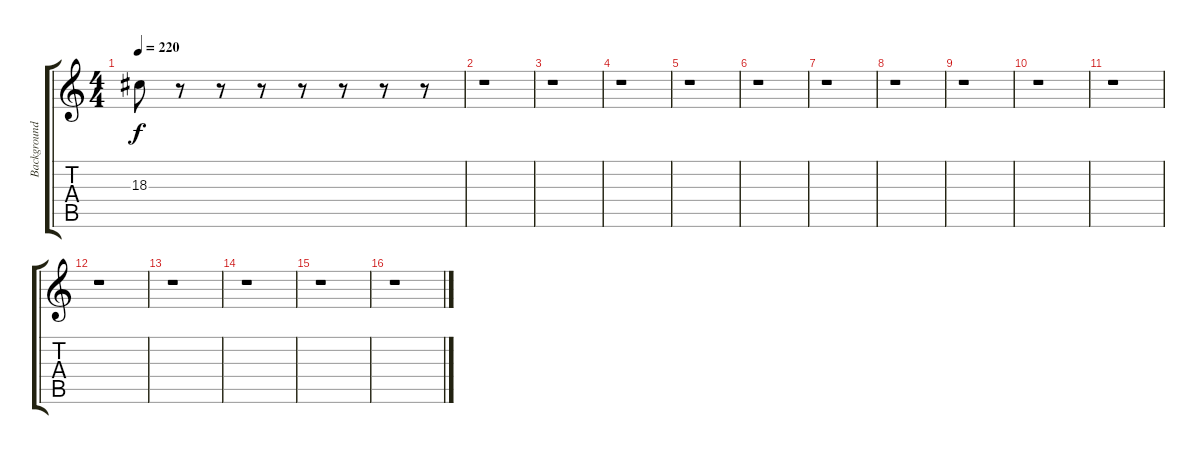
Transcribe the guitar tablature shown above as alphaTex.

\track ("Background" "Background") {instrument frenchhorn}
\staff {score tabs}
\tuning (E4 B3 G3 D3 A2 E2) {hide}
\ts (4 4)
\tempo 220
\clef g2
\ks c
18.3.8{dy f} r.8 r.8 r.8 r.8 r.8 r.8 r.8 |
r.1 |
r.1 |
r.1 |
r.1 |
r.1 |
r.1 |
r.1 |
r.1 |
r.1 |
r.1 |
r.1 |
r.1 |
r.1 |
r.1 |
r.1
